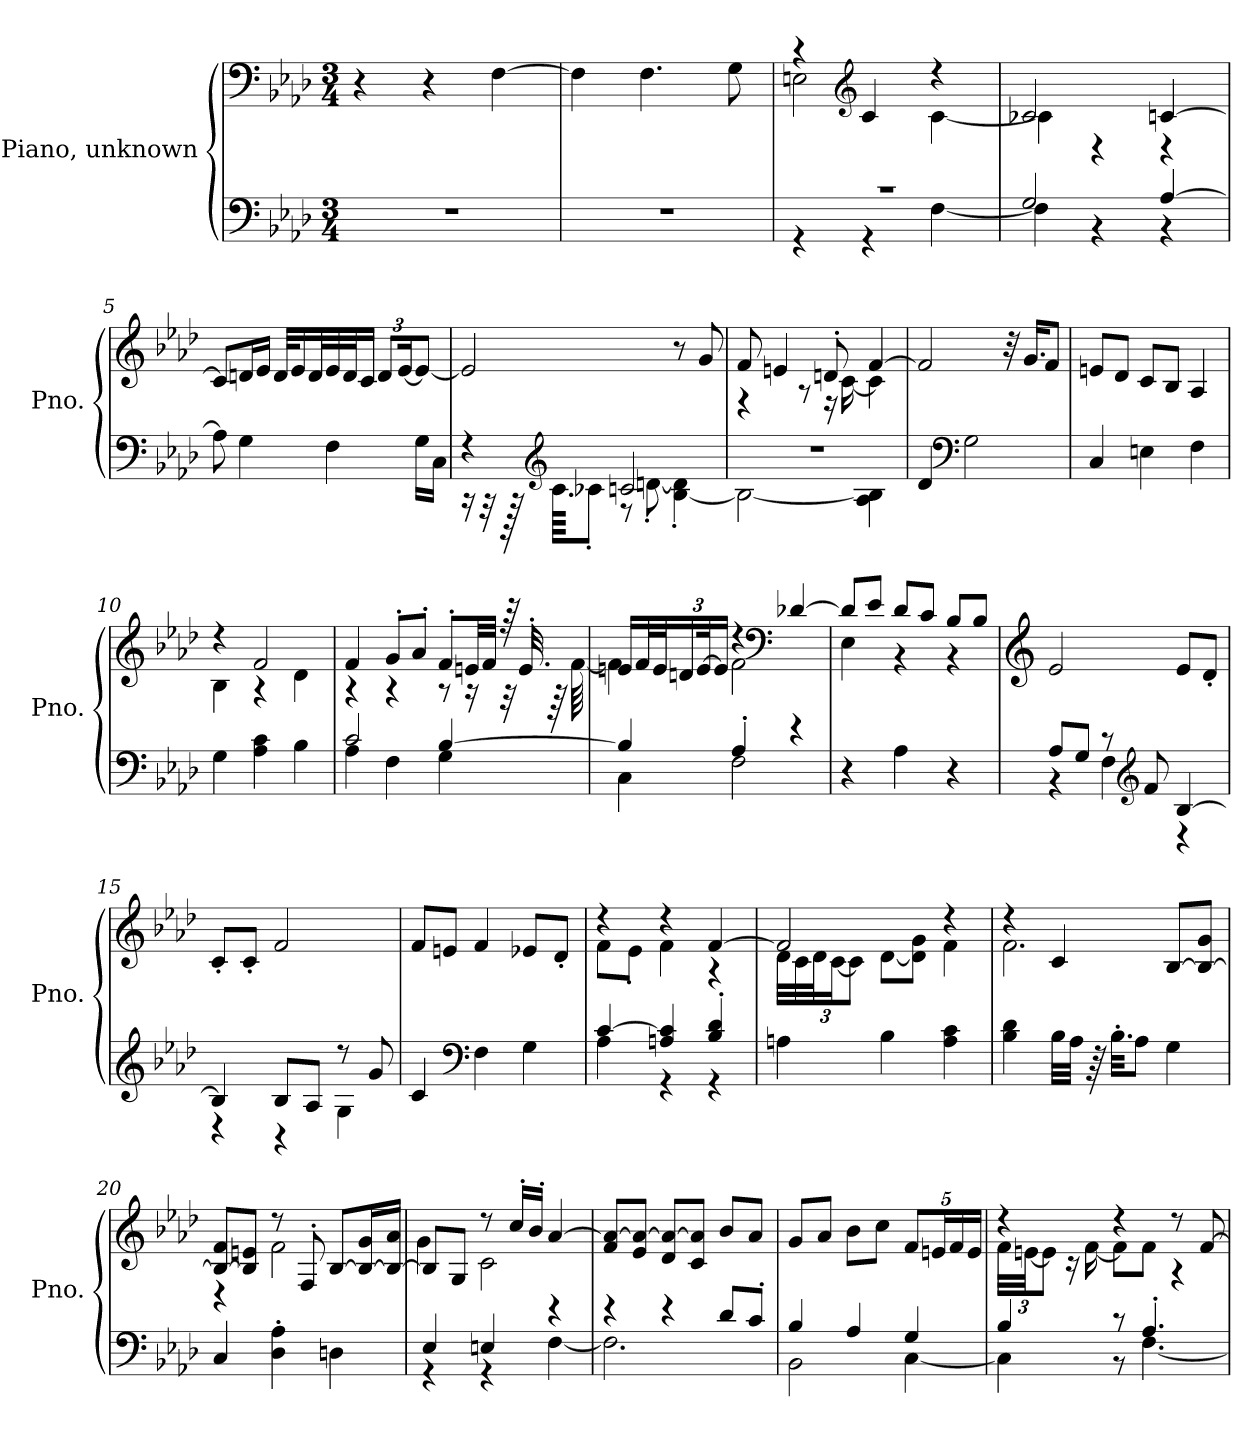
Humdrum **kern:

**kern	**kern
*part1	*part1
*staff2	*staff1
*I"Piano, unknown	*
*I'Pno.	*
*clefF4	*clefF4
*k[b-e-a-d-]	*k[b-e-a-d-]
*M3/4	*M3/4
*MM120	*MM120
=1	=1
2.r	4r
.	4r
.	[4F\
=2	=2
2.r	4F\]
.	4.F\
.	8G\
=3	=3
*^	*^
2.r	4r	4r	2En\
*	*	*clefG2	*
.	4r	4c/	.
.	[4F\	4r	[4c\
=4	=4	=4	=4
2G/	4F\]	2c-X/	4c\]
.	4r	.	4r
[4A-/	4r	[4cn/	4r
*v	*v	*	*
*	*v	*v
=5	=5
8A-\]	8c/L]
4G\	16dn/L
.	16e-/JJ
.	32d/KLL
.	16e-/
.	32d/L
4F\	32e-/
.	32d/J
.	16c/JJ
*	*Xbrackettup
.	12d/L
.	[24e-/K
16G\LL	8e-/J_
16C\JJ	.
!!LO:LB:g=z
=6	=6
*^	*
4r	16r	2e-/]
.	32r	.
.	128r	.
*clefG2	*	*
.	64.c\KKKL	.
.	8c-X'\J	.
2cn/	8r	.
.	[8dn'\	.
.	[4B-\' 4d\]'	8r
.	.	8g/
=7	=7	=7
*	*	*^
2.r	2B-\_	8f/	4r
.	.	4en/	.
.	.	.	8r
.	.	8dn'/	16r
.	.	.	[16c\
.	4A-\ 4B-\]	[4f/	4c\]
*v	*v	*	*
*	*v	*v
=8	=8
4d-/	2f/]
*clefF4	*
2G\	.
.	32r
.	16.g/KL
.	8f/J
=9	=9
4C/	8en/L
.	8d-/J
4En\	8c/L
.	8B-/J
4F\	4A-/
=10	=10
*	*^
4G\	4r	4B-\
4A-\ 4c\	2f/	4r
4B-\	.	4d-\
!!LO:LB:g=z	!!
=11	=11	=11
*^	*	*
2c/	4A-\	4f/	4r
.	4F\	8g'/L	4r
.	.	8a-'/J	.
[4B-/	4G\	8f'/L	8r
.	.	32en/LL	16r
.	.	32f/JJJ	.
.	.	64r	32r
.	.	32.e'/	.
.	.	.	64r
.	.	.	[64f\
=12	=12	=12	=12
4B-/]	4C\	16en/LL	4f\]
.	.	32f/L	.
.	.	32e/J	.
.	.	24dn/	.
.	.	[48e/K	.
.	.	16e/JJ]	.
4A-'/	2F\	4r	2f\
*	*	*clefF4	*
4r	.	[4d-X/	.
*v	*v	*	*
=13	=13	=13
4r	8d-/L]	4E-\
.	8e-/J	.
4A-\	8d-/L	4r
.	8c/J	.
4r	8B-/L	4r
.	8B-/J	.
*	*v	*v
=14	=14
*	*clefG2
*^	*
8A-/L	4r	2e-/
8G/J	.	.
8r	4F\	.
*clefG2	*	*
8f/	.	.
[4B-/	4r	8e-/L
.	.	8d-'/J
!!LO:LB:g=z
=15	=15	=15
4B-/]	4r	8c'/L
.	.	8c'/J
8B-/L	4r	2f/
8A-/J	.	.
8r	4G\	.
8g/	.	.
*v	*v	*
=16	=16
4c/	8f/L
.	8en/J
*clefF4	*
4F\	4f/
4G\	8e-X/L
.	8d-'/J
=17	=17
*^	*^
[4c/	4A-\	4r	8f\L
.	.	.	8e-'\J
4An/ 4c/]	4r	4r	4f\
4B-/' 4d-/'	4r	[4f/	4r
*v	*v	*	*
=18	=18	=18
4An\	2f/]	32d-\LLL
.	.	32c\
.	.	48d-\J
.	.	[24c\J
.	.	8c\J]
4B-\	.	[8d-\L
.	.	8d-\] 8g\J
4A\ 4c\	4r	4f\
=19	=19	=19
4B-\ 4d-\	4r	2.f\
32B-\LLL	4c/	.
32A-\JJJ	.	.
64r	.	.
32.B-'\KKL	.	.
8A-\J	.	.
4G\	[8B-/L	.
.	8B-/_ 8g/J	.
!!LO:LB:g=z	!!
=20	=20	=20
4C/	8B-/_ 8f/L	4r
.	8B-/] 8en/J	.
4D-\' 4A-\'	8r	2f\
.	8F'/	.
4Dn\	[8B-/L	.
.	16B-/_ 16g/L	.
.	16B-/_ 16a-/JJ	.
=21	=21	=21
*^	*	*
4E-/	4r	8B-/L]	4g\
.	.	8G/J	.
4En/	4r	8r	2c\
.	.	16cc'/LL	.
.	.	16b-'/JJ	.
4r	[4F\	[4a-/	.
*	*	*v	*v
=22	=22	=22
4r	2.F\]	8f/ 8a-/_L
.	.	8e-/ 8a-/_J
4r	.	8d-/ 8a-/_L
.	.	8c/ 8a-/]J
8d-/L	.	8b-/L
8c'/J	.	8a-/J
=23	=23	=23
4B-/	2BB-\	8g/L
.	.	8a-/J
4A-/	.	8b-\L
.	.	8cc\J
4G/	[4C\	10f/L
.	.	20en/L
.	.	20f/
.	.	20e/JJ
!!LO:LB:g=z
=24	=24	=24
*	*	*^
4B-/	4C\]	4r	48f\LLL
.	.	.	[48en\JJ
.	.	.	12e\J]
.	.	.	16r
.	.	.	[16f\
8r	8r	4r	8f\L]
4.A-'/	[4.F\	.	8f\J
.	.	8r	4r
.	.	[8f/	.
*v	*v	*	*
*	*v	*v
=	=
*-	*-
